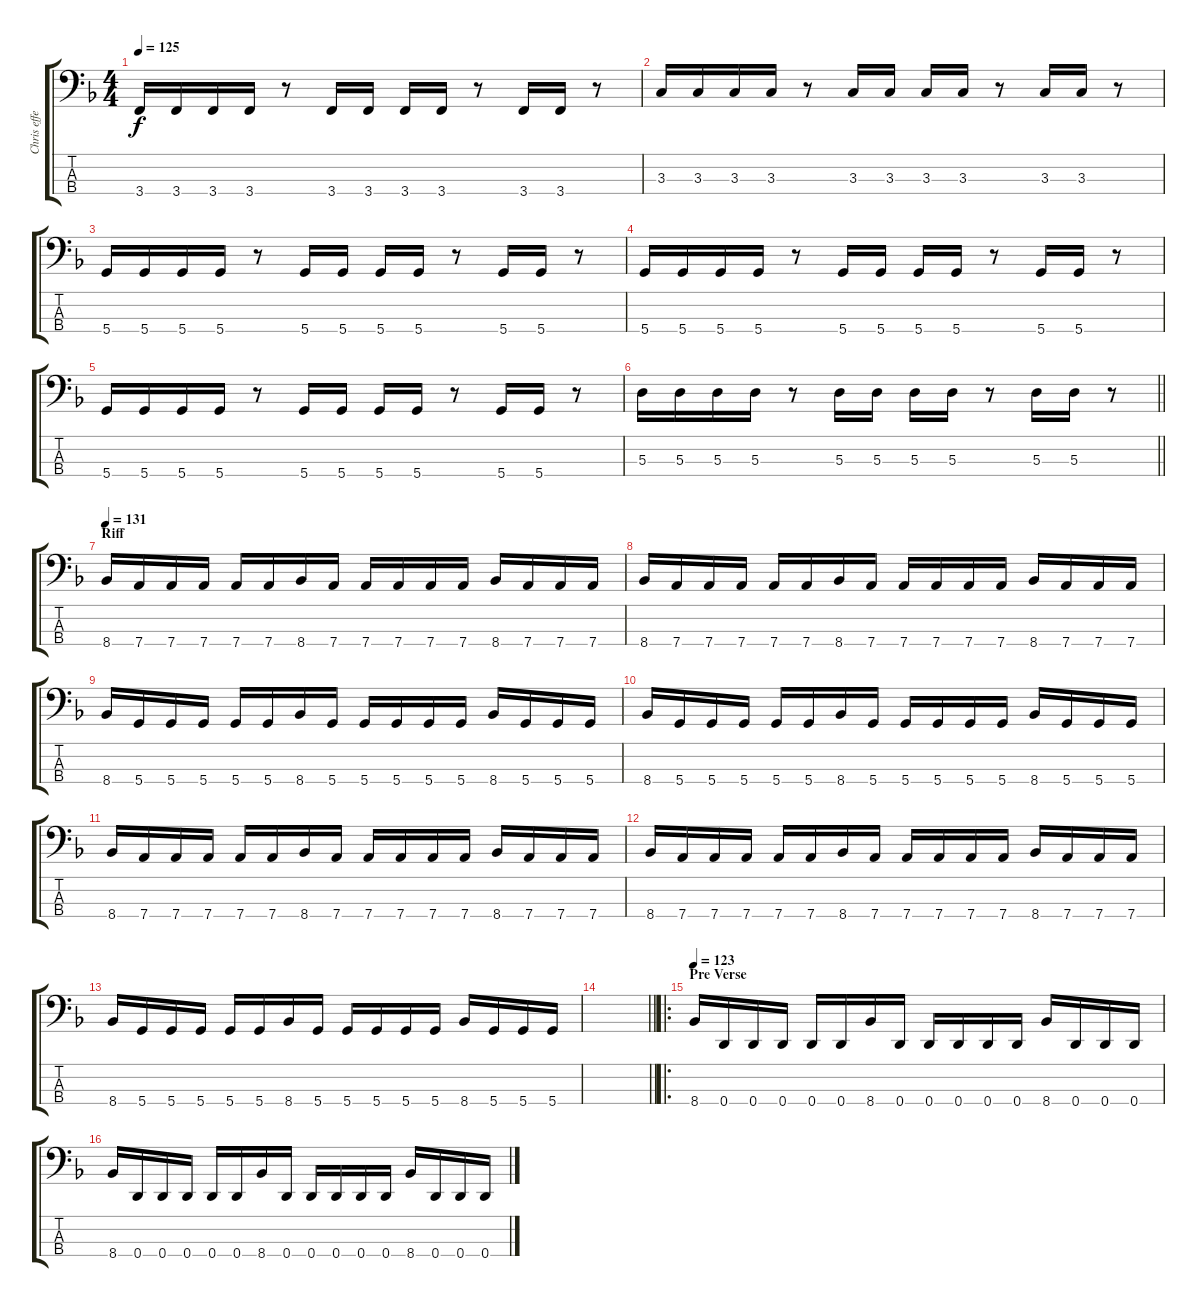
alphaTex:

\track ("Chris effects" "Chris effe") {instrument distortionguitar}
\staff {score tabs}
\tuning (G2 D2 A1 D1) {hide}
\ts (4 4)
\tempo 125
\clef f4
\ks f
3.4.16{dy f} 3.4.16 3.4.16 3.4.16 r.8 3.4.16 3.4.16 3.4.16 3.4.16 r.8 3.4.16 3.4.16 r.8 |
3.3.16 3.3.16 3.3.16 3.3.16 r.8 3.3.16 3.3.16 3.3.16 3.3.16 r.8 3.3.16 3.3.16 r.8 |
5.4.16 5.4.16 5.4.16 5.4.16 r.8 5.4.16 5.4.16 5.4.16 5.4.16 r.8 5.4.16 5.4.16 r.8 |
5.4.16 5.4.16 5.4.16 5.4.16 r.8 5.4.16 5.4.16 5.4.16 5.4.16 r.8 5.4.16 5.4.16 r.8 |
5.4.16 5.4.16 5.4.16 5.4.16 r.8 5.4.16 5.4.16 5.4.16 5.4.16 r.8 5.4.16 5.4.16 r.8 |
\barLineRight lightlight
5.3.16 5.3.16 5.3.16 5.3.16 r.8 5.3.16 5.3.16 5.3.16 5.3.16 r.8 5.3.16 5.3.16 r.8 |
\section ("" "Riff")
\tempo 131
8.4.16 7.4.16 7.4.16 7.4.16 7.4.16 7.4.16 8.4.16 7.4.16 7.4.16 7.4.16 7.4.16 7.4.16 8.4.16 7.4.16 7.4.16 7.4.16 |
8.4.16 7.4.16 7.4.16 7.4.16 7.4.16 7.4.16 8.4.16 7.4.16 7.4.16 7.4.16 7.4.16 7.4.16 8.4.16 7.4.16 7.4.16 7.4.16 |
8.4.16 5.4.16 5.4.16 5.4.16 5.4.16 5.4.16 8.4.16 5.4.16 5.4.16 5.4.16 5.4.16 5.4.16 8.4.16 5.4.16 5.4.16 5.4.16 |
8.4.16 5.4.16 5.4.16 5.4.16 5.4.16 5.4.16 8.4.16 5.4.16 5.4.16 5.4.16 5.4.16 5.4.16 8.4.16 5.4.16 5.4.16 5.4.16 |
8.4.16 7.4.16 7.4.16 7.4.16 7.4.16 7.4.16 8.4.16 7.4.16 7.4.16 7.4.16 7.4.16 7.4.16 8.4.16 7.4.16 7.4.16 7.4.16 |
8.4.16 7.4.16 7.4.16 7.4.16 7.4.16 7.4.16 8.4.16 7.4.16 7.4.16 7.4.16 7.4.16 7.4.16 8.4.16 7.4.16 7.4.16 7.4.16 |
8.4.16 5.4.16 5.4.16 5.4.16 5.4.16 5.4.16 8.4.16 5.4.16 5.4.16 5.4.16 5.4.16 5.4.16 8.4.16 5.4.16 5.4.16 5.4.16 |
\barLineRight lightlight
|
\ro
\section ("" "Pre Verse")
\tempo 123
8.4.16 0.4.16 0.4.16 0.4.16 0.4.16 0.4.16 8.4.16 0.4.16 0.4.16 0.4.16 0.4.16 0.4.16 8.4.16 0.4.16 0.4.16 0.4.16 |
8.4.16 0.4.16 0.4.16 0.4.16 0.4.16 0.4.16 8.4.16 0.4.16 0.4.16 0.4.16 0.4.16 0.4.16 8.4.16 0.4.16 0.4.16 0.4.16
